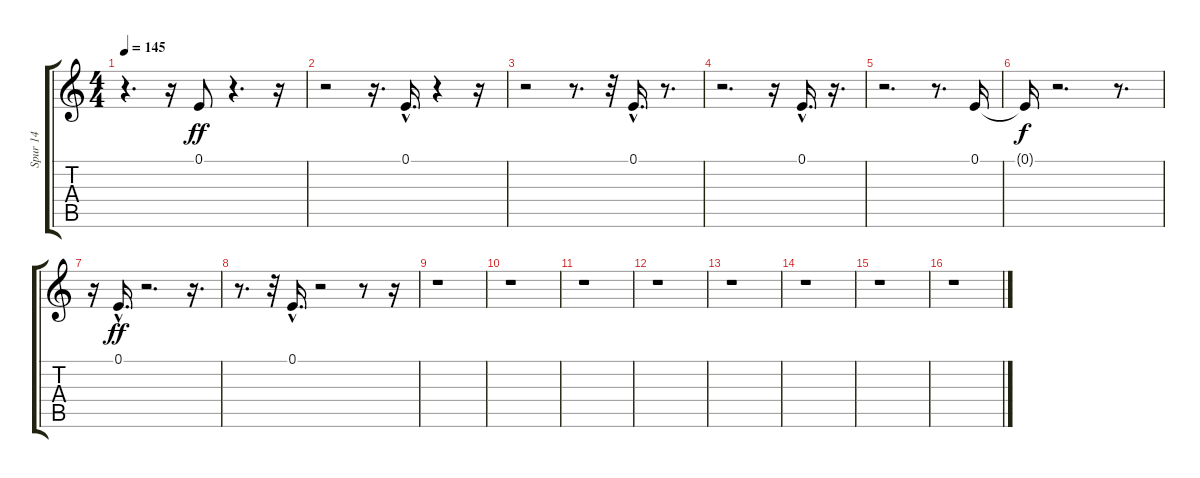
\track ("Spur 14" "Spur 14") {instrument agogo}
\staff {score tabs}
\tuning (E4 B3 G3 D3 A2 E2) {hide}
\ts (4 4)
\tempo 145
\clef g2
\ks c
r.4{d dy ff} r.16 0.1.8 r.4{d} r.16 |
r.2 r.16{d} 0.1{hac}.16{d} r.4 r.16 |
r.2 r.8{d} r.32 0.1{hac}.16{d} r.8{d} |
r.2{d} r.16 0.1{hac}.16{d} r.16{d} |
r.2{d} r.8{d} 0.1.16 |
0.1{t}.16{dy f} r.2{d} r.8{d} |
r.16 0.1{hac}.16{d dy ff} r.2{d} r.16{d} |
r.8{d} r.32 0.1{hac}.16{d} r.2 r.8 r.16 |
r.1 |
r.1 |
r.1 |
r.1 |
r.1 |
r.1 |
r.1 |
r.1
